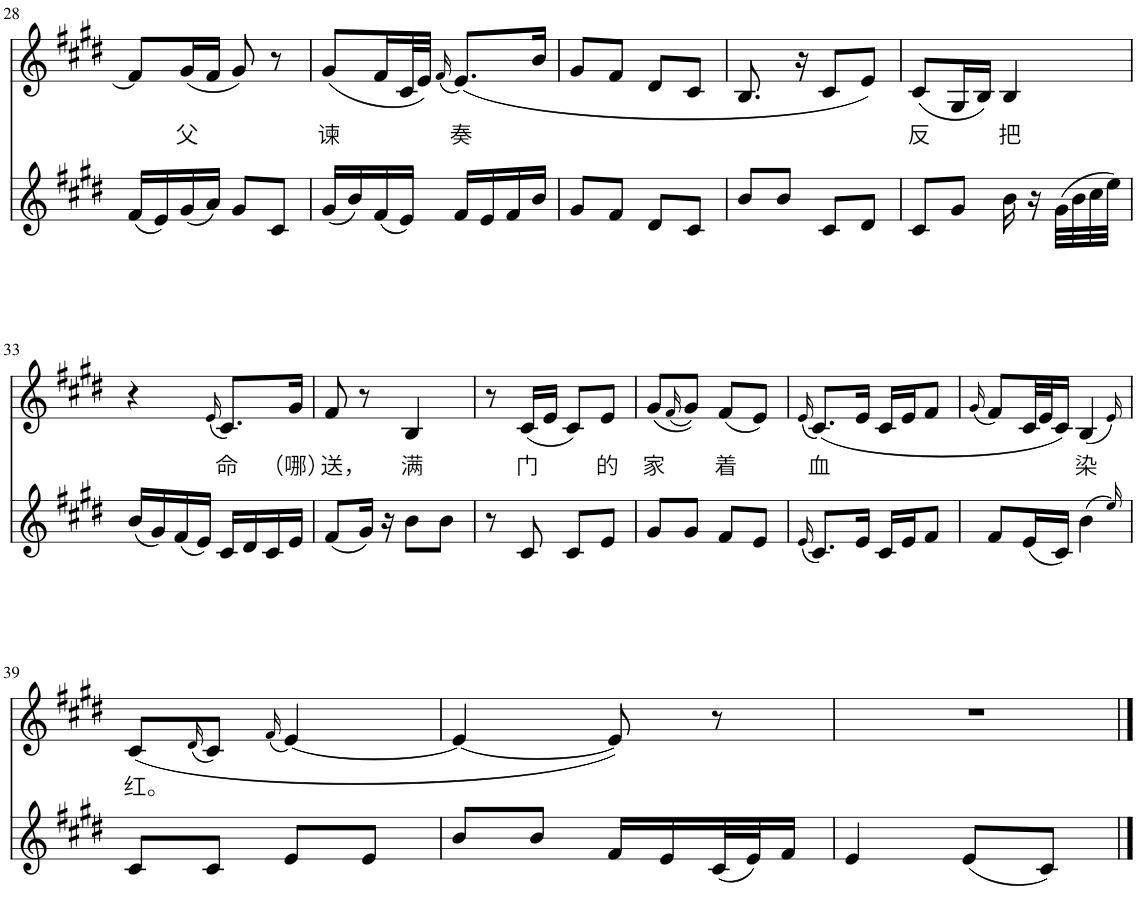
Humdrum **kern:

**kern	**kern	**text
*part2	*part1	*part1
*staff2	*staff1	*staff1
*I"Piano	*I"Piano	*
*I'Pno	*I'Pno	*
!!LO:PB:g=z
*clefG2	*clefG2	*
*k[f#c#g#d#]	*k[f#c#g#d#]	*
*M2/4	*M2/4	*
=28	=28	=28
(16f#/LL	8f#/L]	.
16e/)	.	.
!	!	!LO:LY:b
(16g#/	(16g#/L	父
16a/JJ)	16f#/JJ	.
8g#/L	8g#/)	.
8c#/J	8r	.
=29	=29	=29
!	!	!LO:LY:b
(16g#/LL	(8g#/L	谏
16b/)	.	.
(16f#/	16f#/L	.
16e/JJ)	32c#/L	.
.	32e/JJJ)	.
.	(16qf#/	.
!	!	!LO:LY:b
16f#/LL	(8.e/L)	奏
16e/	.	.
16f#/	.	.
16b/JJ	16b/Jk	.
=30	=30	=30
8g#/L	8g#/L	.
8f#/J	8f#/J	.
8d#/L	8d#/L	.
8c#/J	8c#/J	.
=31	=31	=31
8b/L	8.B/	.
8b/J	.	.
.	16r	.
8c#/L	8c#/L	.
8d#/J	8e/J)	.
=32	=32	=32
!	!	!LO:LY:b
8c#/L	(8c#/L	反
8g#/J	16G#/L	.
.	16B/JJ)	.
!	!	!LO:LY:b
16b\	4B/	把
16r	.	.
(32g#\LLL	.	.
32b\	.	.
32cc#\	.	.
32ee\JJJ)	.	.
!!LO:LB:g=z
=33	=33	=33
(16b/LL	4r	.
16g#/)	.	.
(16f#/	.	.
16e/JJ)	.	.
.	(16qe/	.
!	!	!LO:LY:b
16c#/LL	8.c#/L)	命
16d#/	.	.
16c#/	.	.
!	!	!LO:LY:b
16e/JJ	16g#/Jk	（哪）
=34	=34	=34
!	!	!LO:LY:b
(8f#/L	8f#/	送，
16g#/Jk)	8r	.
16r	.	.
!	!	!LO:LY:b
8b\L	4B/	满
8b\J	.	.
=35	=35	=35
8r	8r	.
!	!	!LO:LY:b
8c#/	(16c#/LL	门
.	16e/JJ	.
8c#/L	8c#/L)	.
!	!	!LO:LY:b
8e/J	8e/J	的
=36	=36	=36
!	!	!LO:LY:b
8g#/L	(8g#/L	家
.	(16qf#/	.
8g#/J	8g#/J))	.
!	!	!LO:LY:b
8f#/L	(8f#/L	着
8e/J	8e/J)	.
=37	=37	=37
(16qe/	(16qe/	.
!	!	!LO:LY:b
8.c#/L)	(8.c#/L)	血
16e/Jk	16e/Jk	.
16c#/LL	16c#/LL	.
16e/J	16e/J	.
8f#/J	8f#/J	.
=38	=38	=38
.	(16qg#/	.
8f#/L	8f#/L)	.
(16e/L	32c#/LL	.
.	32e/J	.
16c#/JJ)	16c#/JJ)	.
!	!	!LO:LY:b
(4b\	(4B/	染
16qee/)	16qe/)	.
!!LO:LB:g=z
=39	=39	=39
!	!	!LO:LY:b
8c#/L	(8c#/L	红。
.	(16qd#/	.
8c#/J	8c#/J)	.
.	(16qf#/	.
8e/L	[4e/)	.
8e/J	.	.
=40	=40	=40
8b/L	4e/_	.
8b/J	.	.
16f#/LL	8e/])	.
16e/	.	.
(32c#/L	8r	.
32e/J)	.	.
16f#/JJ	.	.
=41	=41	=41
4e/	2r	.
(8e/L	.	.
8c#/J)	.	.
==	==	==
*-	*-	*-
